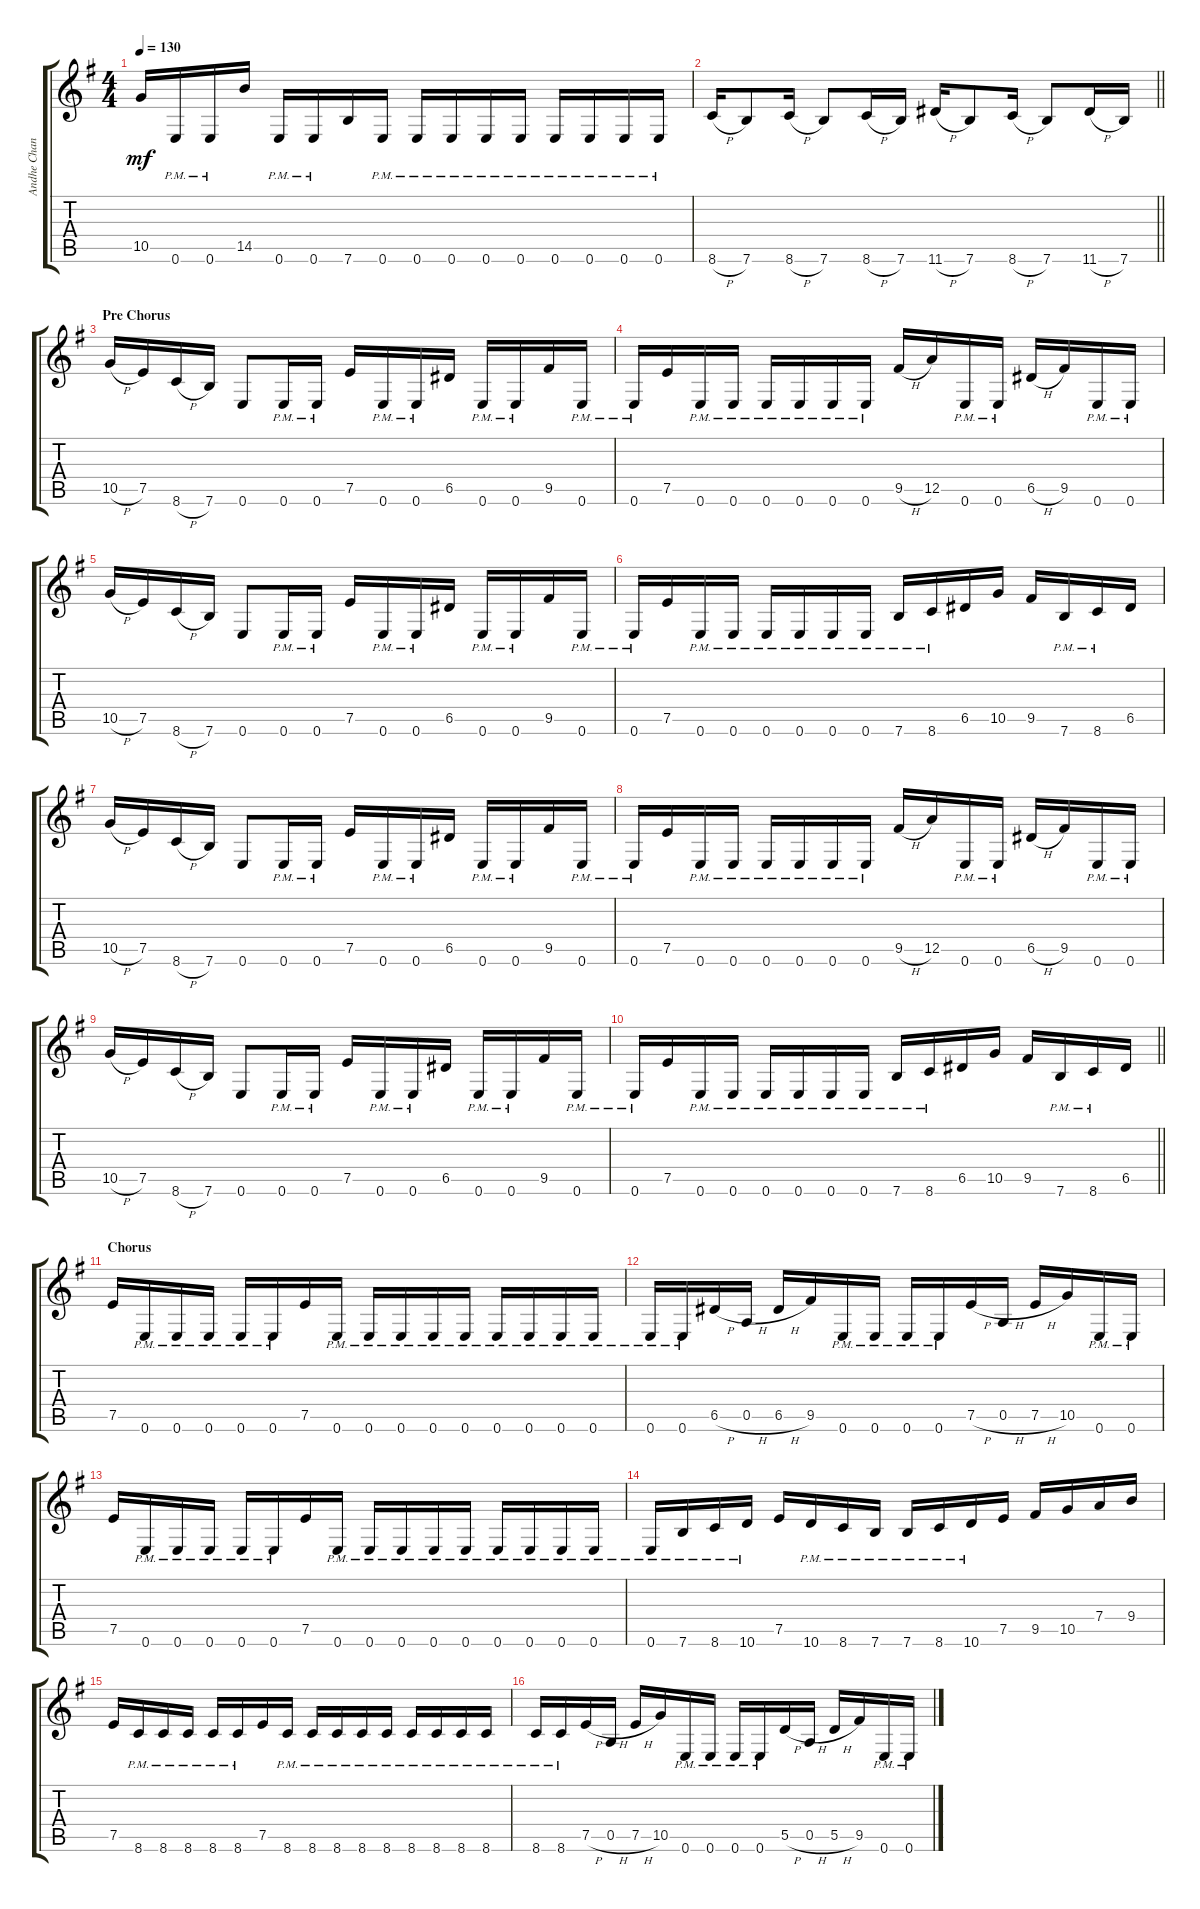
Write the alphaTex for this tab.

\track ("Andhe Chandler (guitar)" "Andhe Chan") {instrument distortionguitar}
\staff {score tabs}
\tuning (E4 B3 G3 D3 A2 E2) {hide}
\ts (4 4)
\tempo 130
\clef g2
\ks eminor
10.5.16{dy mf} 0.6{pm}.16 0.6{pm}.16 14.5.16 0.6{pm}.16 0.6{pm}.16 7.6.16 0.6{pm}.16 0.6{pm}.16 0.6{pm}.16 0.6{pm}.16 0.6{pm}.16 0.6{pm}.16 0.6{pm}.16 0.6{pm}.16 0.6{pm}.16 |
\barLineRight lightlight
8.6{h}.16 7.6.8 8.6{h}.16 7.6.8 8.6{h}.16 7.6.16 11.6{h}.16 7.6.8 8.6{h}.16 7.6.8 11.6{h}.16 7.6.16 |
\section ("" "Pre Chorus")
10.5{h}.16 7.5.16 8.6{h}.16 7.6.16 0.6.8 0.6{pm}.16 0.6{pm}.16 7.5.16 0.6{pm}.16 0.6{pm}.16 6.5.16 0.6{pm}.16 0.6{pm}.16 9.5.16 0.6{pm}.16 |
0.6{pm}.16 7.5.16 0.6{pm}.16 0.6{pm}.16 0.6{pm}.16 0.6{pm}.16 0.6{pm}.16 0.6{pm}.16 9.5{h}.16 12.5.16 0.6{pm}.16 0.6{pm}.16 6.5{h}.16 9.5.16 0.6{pm}.16 0.6{pm}.16 |
10.5{h}.16 7.5.16 8.6{h}.16 7.6.16 0.6.8 0.6{pm}.16 0.6{pm}.16 7.5.16 0.6{pm}.16 0.6{pm}.16 6.5.16 0.6{pm}.16 0.6{pm}.16 9.5.16 0.6{pm}.16 |
0.6{pm}.16 7.5.16 0.6{pm}.16 0.6{pm}.16 0.6{pm}.16 0.6{pm}.16 0.6{pm}.16 0.6{pm}.16 7.6{pm}.16 8.6{pm}.16 6.5.16 10.5.16 9.5.16 7.6{pm}.16 8.6{pm}.16 6.5.16 |
10.5{h}.16 7.5.16 8.6{h}.16 7.6.16 0.6.8 0.6{pm}.16 0.6{pm}.16 7.5.16 0.6{pm}.16 0.6{pm}.16 6.5.16 0.6{pm}.16 0.6{pm}.16 9.5.16 0.6{pm}.16 |
0.6{pm}.16 7.5.16 0.6{pm}.16 0.6{pm}.16 0.6{pm}.16 0.6{pm}.16 0.6{pm}.16 0.6{pm}.16 9.5{h}.16 12.5.16 0.6{pm}.16 0.6{pm}.16 6.5{h}.16 9.5.16 0.6{pm}.16 0.6{pm}.16 |
10.5{h}.16 7.5.16 8.6{h}.16 7.6.16 0.6.8 0.6{pm}.16 0.6{pm}.16 7.5.16 0.6{pm}.16 0.6{pm}.16 6.5.16 0.6{pm}.16 0.6{pm}.16 9.5.16 0.6{pm}.16 |
\barLineRight lightlight
0.6{pm}.16 7.5.16 0.6{pm}.16 0.6{pm}.16 0.6{pm}.16 0.6{pm}.16 0.6{pm}.16 0.6{pm}.16 7.6{pm}.16 8.6{pm}.16 6.5.16 10.5.16 9.5.16 7.6{pm}.16 8.6{pm}.16 6.5.16 |
\section ("" "Chorus")
7.5.16 0.6{pm}.16 0.6{pm}.16 0.6{pm}.16 0.6{pm}.16 0.6{pm}.16 7.5.16 0.6{pm}.16 0.6{pm}.16 0.6{pm}.16 0.6{pm}.16 0.6{pm}.16 0.6{pm}.16 0.6{pm}.16 0.6{pm}.16 0.6{pm}.16 |
0.6{pm}.16 0.6{pm}.16 6.5{h}.16 0.5{h}.16 6.5{h}.16 9.5.16 0.6{pm}.16 0.6{pm}.16 0.6{pm}.16 0.6{pm}.16 7.5{h}.16 0.5{h}.16 7.5{h}.16 10.5.16 0.6{pm}.16 0.6{pm}.16 |
7.5.16 0.6{pm}.16 0.6{pm}.16 0.6{pm}.16 0.6{pm}.16 0.6{pm}.16 7.5.16 0.6{pm}.16 0.6{pm}.16 0.6{pm}.16 0.6{pm}.16 0.6{pm}.16 0.6{pm}.16 0.6{pm}.16 0.6{pm}.16 0.6{pm}.16 |
0.6{pm}.16 7.6{pm}.16 8.6{pm}.16 10.6{pm}.16 7.5.16 10.6{pm}.16 8.6{pm}.16 7.6{pm}.16 7.6{pm}.16 8.6{pm}.16 10.6{pm}.16 7.5.16 9.5.16 10.5.16 7.4.16 9.4.16 |
7.5.16 8.6{pm}.16 8.6{pm}.16 8.6{pm}.16 8.6{pm}.16 8.6{pm}.16 7.5.16 8.6{pm}.16 8.6{pm}.16 8.6{pm}.16 8.6{pm}.16 8.6{pm}.16 8.6{pm}.16 8.6{pm}.16 8.6{pm}.16 8.6{pm}.16 |
8.6{pm}.16 8.6{pm}.16 7.5{h}.16 0.5{h}.16 7.5{h}.16 10.5.16 0.6{pm}.16 0.6{pm}.16 0.6{pm}.16 0.6{pm}.16 5.5{h}.16 0.5{h}.16 5.5{h}.16 9.5.16 0.6{pm}.16 0.6{pm}.16
